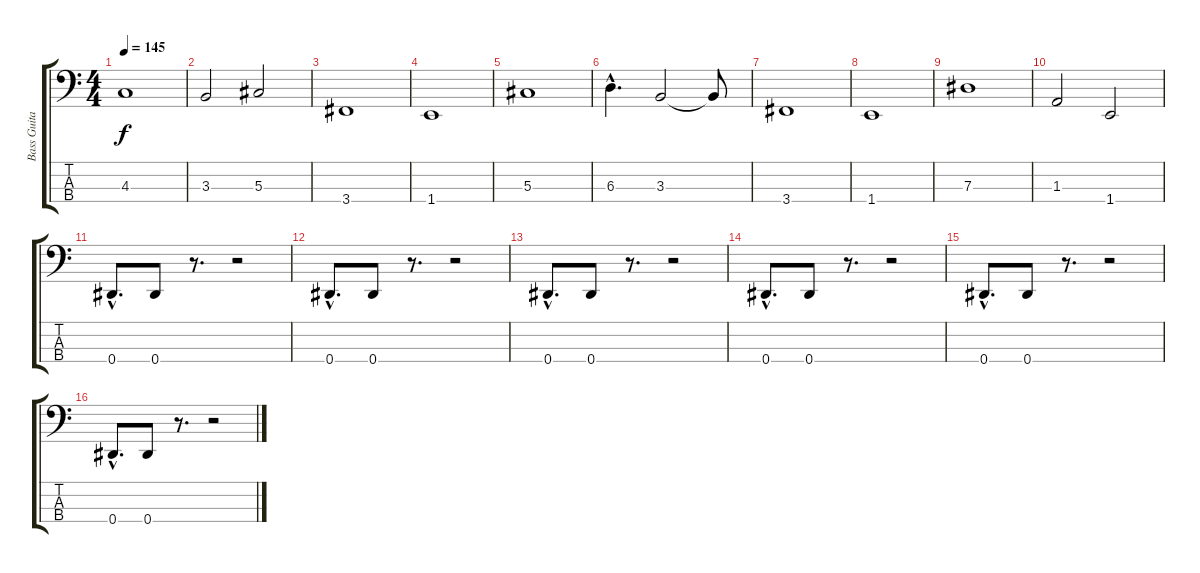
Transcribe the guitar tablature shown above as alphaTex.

\track ("Bass Guitar" "Bass Guita") {instrument electricbassfinger}
\staff {score tabs}
\tuning (Gb2 Db2 Ab1 Eb1) {hide}
\ts (4 4)
\tempo 145
\clef f4
\ks c
4.3.1{dy f} |
3.3.2 5.3.2 |
3.4.1 |
1.4.1 |
5.3.1 |
6.3{hac}.4{d} 3.3.2 3.3{t}.8 |
3.4.1 |
1.4.1 |
7.3.1 |
1.3.2 1.4.2 |
0.4{hac}.8{d} 0.4.8 r.8{d} r.2 |
0.4{hac}.8{d} 0.4.8 r.8{d} r.2 |
0.4{hac}.8{d} 0.4.8 r.8{d} r.2 |
0.4{hac}.8{d} 0.4.8 r.8{d} r.2 |
0.4{hac}.8{d} 0.4.8 r.8{d} r.2 |
0.4{hac}.8{d} 0.4.8 r.8{d} r.2
